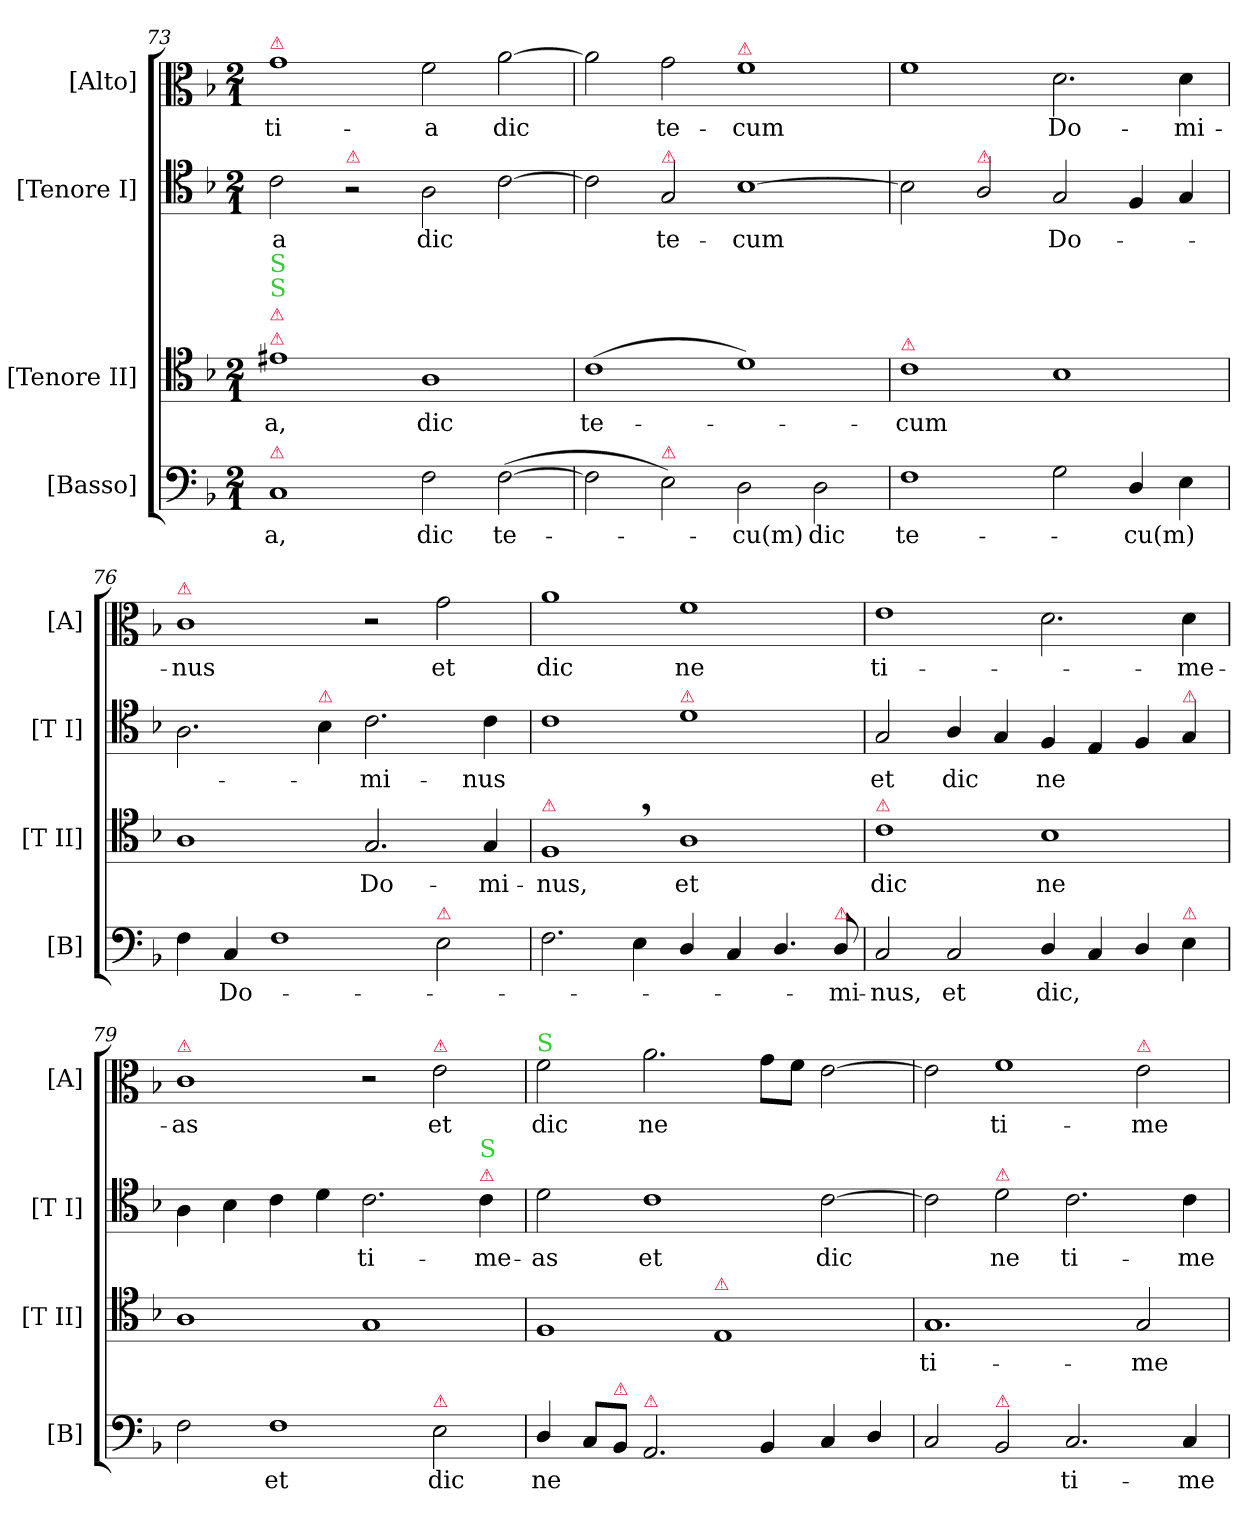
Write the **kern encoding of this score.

**kern	**text	**kern	**text	**kern	**text	**kern	**text
*part4	*part4	*part3	*part3	*part2	*part2	*part1	*part1
*staff4	*staff4	*staff3	*staff3	*staff2	*staff2	*staff1	*staff1
*I"[Basso]	*	*I"[Tenore II]	*	*I"[Tenore I]	*	*I"[Alto]	*
*I'[B]	*	*I'[T II]	*	*I'[T I]	*	*I'[A]	*
*clefF4	*	*clefC4	*	*clefC4	*	*clefC3	*
*k[b-]	*	*k[b-]	*	*k[b-]	*	*k[b-]	*
*M2/1	*	*M2/1	*	*M2/1	*	*M2/1	*
=73	=73	=73	=73	=73	=73	=73	=73
!	!	!	!	!	!	!LO:TX:a:color=crimson:t=⚠	!
!	!	!LO:TX:a:color=crimson:t=⚠	!	!	!	!	!
!	!	!LO:TX:a:color=crimson:t=⚠	!	!	!	!	!
!	!	!LO:TX:a:color=limegreen:t=S	!	!	!	!	!
!	!	!LO:TX:a:color=limegreen:t=S	!	!	!	!	!
!LO:TX:a:color=crimson:t=⚠	!	!	!	!	!	!	!
1C/	-a,	1e#X\	-a,	2c\	-a	1g\	-ti-
!	!	!	!	!LO:TX:a:color=crimson:t=⚠	!	!	!
.	.	.	.	2r	.	.	.
2F\	dic	1A\	dic	2A\	dic	2f\	-a
([2F\	te-	.	.	[2c\	.	[2a\	dic
=74	=74	=74	=74	=74	=74	=74	=74
2F\]	.	(<1c\	te-	2c\]	.	2a\]	.
!	!	!	!	!LO:TX:a:color=crimson:t=⚠	!	!	!
!LO:TX:a:color=crimson:t=⚠	!	!	!	!	!	!	!
2E\)	.	.	.	2G/	te-	2g\	te-
!	!	!	!	!	!	!LO:TX:a:color=crimson:t=⚠	!
2D\	-cu(m)	1d\)	.	[1B-\	-cum	1f\	-cum
!	!LO:LY:i	!	!	!	!	!	!
2D\	dic	.	.	.	.	.	.
=75	=75	=75	=75	=75	=75	=75	=75
!	!	!LO:TX:a:color=crimson:t=⚠	!	!	!	!	!
!	!LO:LY:i	!	!	!	!	!	!
1F\	te-	1c\	-cum	2B-\]	.	1f\	.
!	!	!	!	!LO:TX:a:color=crimson:t=⚠	!	!	!
.	.	.	.	2A/	.	.	.
2G\	.	1B-\	.	2G/	Do-	2.d\	Do-
!	!LO:LY:i	!	!	!	!	!	!
4D/	-cu(m)	.	.	4F/	.	.	.
4E\	.	.	.	4G/	.	4d\	-mi-
=76	=76	=76	=76	=76	=76	=76	=76
!	!	!	!	!	!	!LO:TX:a:color=crimson:t=⚠	!
4F\	.	1A\	.	2.A\	.	1c\	-nus
4C/	Do-	.	.	.	.	.	.
1F\	.	.	.	.	.	.	.
!	!	!	!	!LO:TX:a:color=crimson:t=⚠	!	!	!
.	.	.	.	4B-\	.	.	.
.	.	2.G/	Do-	2.c\	-mi-	2r	.
!LO:TX:a:color=crimson:t=⚠	!	!	!	!	!	!	!
2E\	.	.	.	.	.	2g\	et
.	.	4G/	-mi-	4c\	-nus	.	.
=77	=77	=77	=77	=77	=77	=77	=77
!	!	!LO:TX:a:color=crimson:t=⚠	!	!	!	!	!
2.F\	.	1F,/	-nus,	1c\	.	1a\	dic
4E\	.	.	.	.	.	.	.
!	!	!	!	!LO:TX:a:color=crimson:t=⚠	!	!	!
4D/	.	1A\	et	1d\	.	1f\	ne
4C/	.	.	.	.	.	.	.
4.D/	.	.	.	.	.	.	.
!LO:TX:a:color=crimson:t=⚠	!	!	!	!	!	!	!
8D/	-mi-	.	.	.	.	.	.
=78	=78	=78	=78	=78	=78	=78	=78
!	!	!LO:TX:a:color=crimson:t=⚠	!	!	!	!	!
2C/	-nus,	1c\	dic	2G/	et	1e\	ti-
2C/	et	.	.	4A/	dic	.	.
.	.	.	.	4G/	.	.	.
4D/	dic,	1B-\	ne	4F/	ne	2.d\	.
4C/	.	.	.	4E/	.	.	.
4D/	.	.	.	4F/	.	.	.
!	!	!	!	!LO:TX:a:color=crimson:t=⚠	!	!	!
!LO:TX:a:color=crimson:t=⚠	!	!	!	!	!	!	!
4E\	.	.	.	4G/	.	4d\	-me-
=79	=79	=79	=79	=79	=79	=79	=79
!	!	!	!	!	!	!LO:TX:a:color=crimson:t=⚠	!
2F\	.	1A\	.	4A\	.	1c\	-as
.	.	.	.	4B-\	.	.	.
1F\	et	.	.	4c\	.	.	.
.	.	.	.	4d\	.	.	.
.	.	1G/	.	2.c\	ti-	2r	.
!	!	!	!	!	!	!LO:TX:a:color=crimson:t=⚠	!
!LO:TX:a:color=crimson:t=⚠	!	!	!	!	!	!	!
!	!	!	!	!	!	!	!LO:LY:i
2E\	dic	.	.	.	.	2e\	et
!	!	!	!	!LO:TX:a:color=crimson:t=⚠	!	!	!
!	!	!	!	!LO:TX:a:color=limegreen:t=S	!	!	!
.	.	.	.	4c\	-me-	.	.
=80	=80	=80	=80	=80	=80	=80	=80
!	!	!	!	!	!	!LO:TX:a:color=limegreen:t=S	!
!	!	!	!	!	!	!	!LO:LY:i
4D/	ne	1F/	.	2d\	-as	2f\	dic
8C/L	.	.	.	.	.	.	.
!LO:TX:a:color=crimson:t=⚠	!	!	!	!	!	!	!
8BB-/J	.	.	.	.	.	.	.
!LO:TX:a:color=crimson:t=⚠	!	!	!	!	!	!	!
!	!	!	!	!	!LO:LY:i	!	!LO:LY:i
2.AA/	.	.	.	1c\	et	2.a\	ne
!	!	!LO:TX:a:color=crimson:t=⚠	!	!	!	!	!
.	.	1E/	.	.	.	.	.
4BB-/	.	.	.	.	.	8g\L	.
.	.	.	.	.	.	8f\J	.
!	!	!	!	!	!LO:LY:i	!	!
4C/	.	.	.	[2c\	dic	[2e\	.
4D/	.	.	.	.	.	.	.
=81	=81	=81	=81	=81	=81	=81	=81
2C/	.	1.G/	ti-	2c\]	.	2e\]	.
!	!	!	!	!LO:TX:a:color=crimson:t=⚠	!	!	!
!LO:TX:a:color=crimson:t=⚠	!	!	!	!	!	!	!
!	!	!	!	!	!LO:LY:i	!	!LO:LY:i
2BB-/	.	.	.	2d\	ne	1f\	ti-
!	!	!	!	!	!LO:LY:i	!	!
2.C/	ti-	.	.	2.c\	ti-	.	.
!	!	!	!	!	!	!LO:TX:a:color=crimson:t=⚠	!
!	!	!	!	!	!	!	!LO:LY:i
.	.	2G/	-me-	.	.	2e\	-me-
!	!	!	!	!	!LO:LY:i	!	!
4C/	-me-	.	.	4c\	-me-	.	.
=	=	=	=	=	=	=	=
*-	*-	*-	*-	*-	*-	*-	*-
